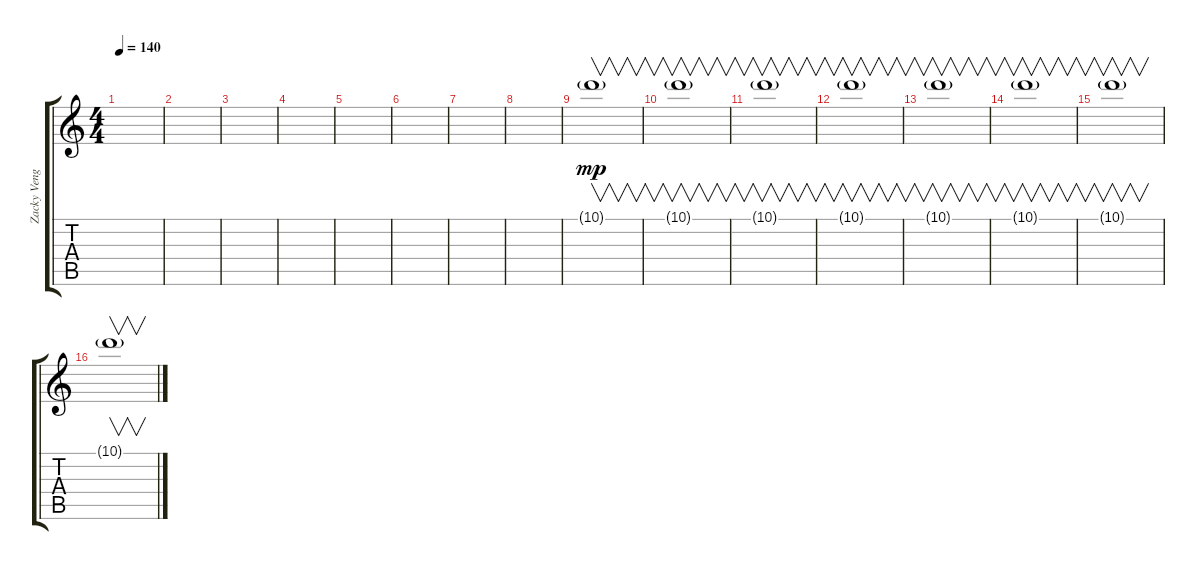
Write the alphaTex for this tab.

\track ("Zacky Vengeance" "Zacky Veng") {instrument overdrivenguitar}
\staff {score tabs}
\tuning (E4 B3 G3 D3 A2 E2) {hide}
\ts (4 4)
\tempo 140
\clef g2
\ks c
|
|
|
|
|
|
|
|
10.1{g}.1{v dy mp} |
10.1{g}.1{v} |
10.1{g}.1{v} |
10.1{g}.1{v} |
10.1{g}.1{v} |
10.1{g}.1{v} |
10.1{g}.1{v} |
10.1{g}.1{v}
